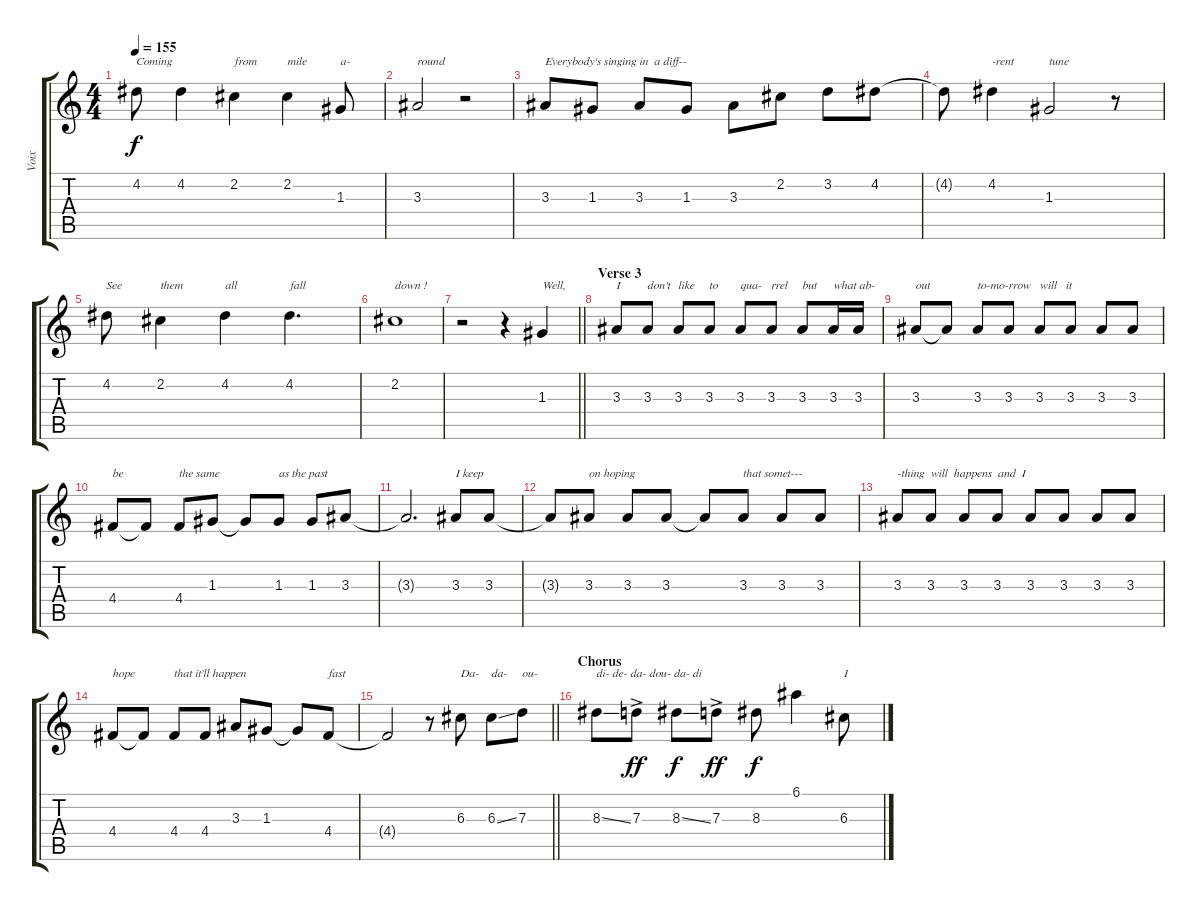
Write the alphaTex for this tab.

\track ("Voix" "Voix") {instrument acousticguitarsteel}
\staff {score tabs}
\tuning (E4 B3 G3 D3 A2 E2) {hide}
\ts (4 4)
\tempo 155
\clef g2
\ks c
4.2.8{txt "Coming" dy f} 4.2.4 2.2.4{txt "from"} 2.2.4{txt "mile"} 1.3.8{txt "a-"} |
3.3.2{txt "round"} r.2 |
3.3.8{txt "Everybody's singing in  a diff--"} 1.3.8 3.3.8 1.3.8 3.3.8 2.2.8 3.2.8 4.2.8 |
4.2{t}.8 4.2.4{txt "-rent"} 1.3.2{txt "tune"} r.8 |
4.2.8{txt "See"} 2.2.4{txt "them"} 4.2.4{txt "all"} 4.2.4{d txt "fall"} |
2.2.1{txt "down !"} |
\barLineRight lightlight
r.2 r.4 1.3.4{txt "Well,"} |
\section ("" "Verse 3")
3.3.8{txt "I"} 3.3.8{txt "don't"} 3.3.8{txt "like"} 3.3.8{txt "to"} 3.3.8{txt "qua-"} 3.3.8{txt "rrel"} 3.3.8{txt "but"} 3.3.16{txt "what ab-"} 3.3.16 |
3.3.8{txt "out"} 3.3{t}.8 3.3.8{txt "to-mo-rrow   will   it"} 3.3.8 3.3.8 3.3.8 3.3.8 3.3.8 |
4.4.8{txt "be"} 4.4{t}.8 4.4.8{txt "the same"} 1.3.8 1.3{t}.8 1.3.8{txt "as the past"} 1.3.8 3.3.8 |
3.3{t}.2{d} 3.3.8{txt "I keep"} 3.3.8 |
3.3{t}.8 3.3.8{txt "on hoping"} 3.3.8 3.3.8 3.3{t}.8 3.3.8{txt "that somet---"} 3.3.8 3.3.8 |
3.3.8{txt "-thing  will  happens  and  I"} 3.3.8 3.3.8 3.3.8 3.3.8 3.3.8 3.3.8 3.3.8 |
4.4.8{txt "hope"} 4.4{t}.8 4.4.8{txt "that it'll happen"} 4.4.8 3.3.8 1.3.8 1.3{t}.8 4.4.8{txt "fast"} |
\barLineRight lightlight
4.4{t}.2 r.8 6.3.8{txt "Da-"} 6.3{ss}.8{txt "da-"} 7.3.8{txt "ou-"} |
\section ("" "Chorus")
8.3{ss}.8{txt "di- de- da- dou- da- di"} 7.3{ac}.8{dy ff} 8.3{ss}.8{dy f} 7.3{ac}.8{dy ff} 8.3.8{dy f} 6.1.4 6.3.8{txt "I"}
